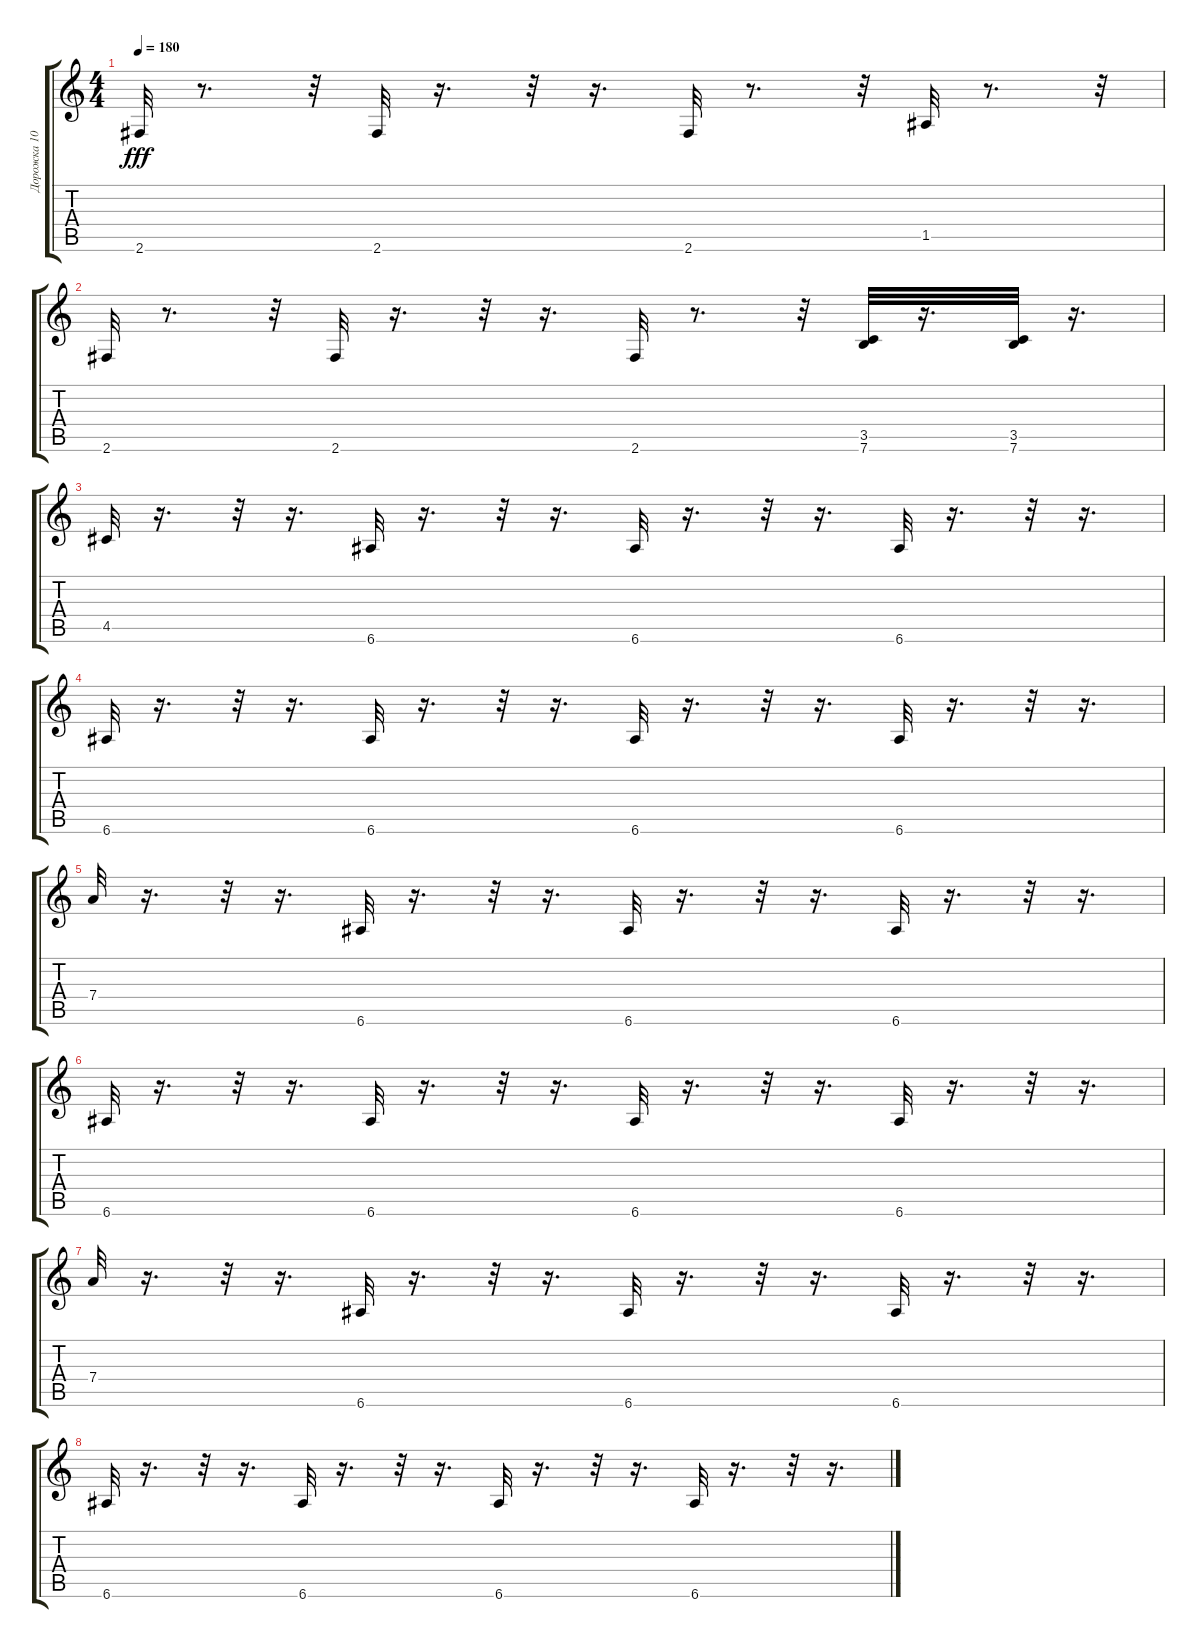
\track ("Дорожка 10" "Дорожка 10") {instrument acousticguitarnylon}
\staff {score tabs}
\tuning (E4 B3 G3 D3 A2 E2) {hide}
\ts (4 4)
\tempo 180
\clef g2
\ks c
2.6.32{dy fff} r.8{d} r.32 2.6.32 r.16{d} r.32 r.16{d} 2.6.32 r.8{d} r.32 1.5.32 r.8{d} r.32 |
2.6.32 r.8{d} r.32 2.6.32 r.16{d} r.32 r.16{d} 2.6.32 r.8{d} r.32 (3.5 7.6).32 r.16{d} (3.5 7.6).32 r.16{d} |
4.5.32 r.16{d} r.32 r.16{d} 6.6.32 r.16{d} r.32 r.16{d} 6.6.32 r.16{d} r.32 r.16{d} 6.6.32 r.16{d} r.32 r.16{d} |
6.6.32 r.16{d} r.32 r.16{d} 6.6.32 r.16{d} r.32 r.16{d} 6.6.32 r.16{d} r.32 r.16{d} 6.6.32 r.16{d} r.32 r.16{d} |
7.4.32 r.16{d} r.32 r.16{d} 6.6.32 r.16{d} r.32 r.16{d} 6.6.32 r.16{d} r.32 r.16{d} 6.6.32 r.16{d} r.32 r.16{d} |
6.6.32 r.16{d} r.32 r.16{d} 6.6.32 r.16{d} r.32 r.16{d} 6.6.32 r.16{d} r.32 r.16{d} 6.6.32 r.16{d} r.32 r.16{d} |
7.4.32 r.16{d} r.32 r.16{d} 6.6.32 r.16{d} r.32 r.16{d} 6.6.32 r.16{d} r.32 r.16{d} 6.6.32 r.16{d} r.32 r.16{d} |
6.6.32 r.16{d} r.32 r.16{d} 6.6.32 r.16{d} r.32 r.16{d} 6.6.32 r.16{d} r.32 r.16{d} 6.6.32 r.16{d} r.32 r.16{d}
